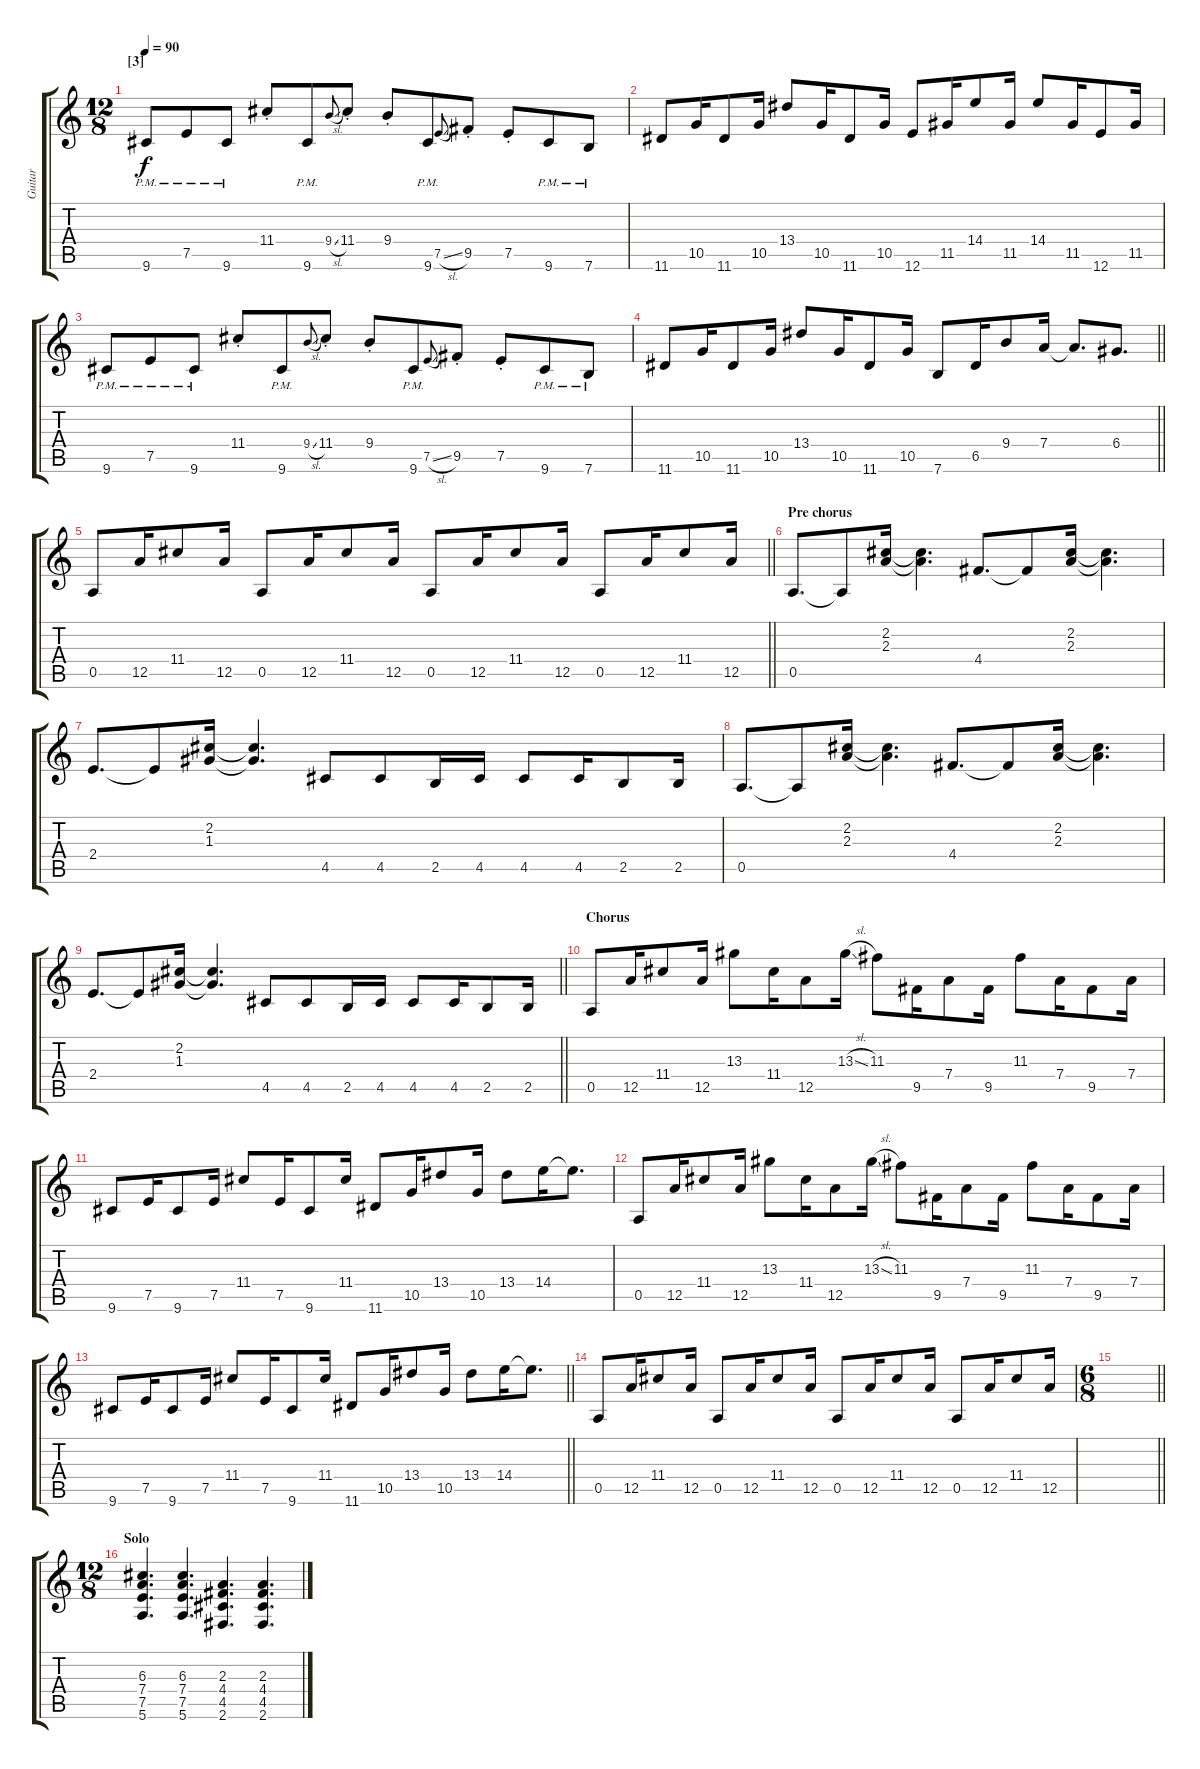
\track ("Guitar" "Guitar") {instrument electricguitarclean}
\staff {score tabs}
\tuning (E4 B3 G3 D3 A2 E2) {hide}
\ts (12 8)
\section ("" "[3]")
\tempo 90
\clef g2
\ks c
9.6{pm}.8{dy f} 7.5{pm}.8 9.6{pm}.8 11.4{st}.8 9.6{pm}.8 9.4{sl}.8{gr onbeat} 11.4{st}.8 9.4{st}.8 9.6{pm}.8 7.5{sl}.8{gr onbeat} 9.5{st}.8 7.5{st}.8 9.6{pm}.8 7.6{pm}.8 |
11.6.8{instrument overdrivenguitar} 10.5.16 11.6.8 10.5.16 13.4.8 10.5.16 11.6.8 10.5.16 12.6.8 11.5.16 14.4.8 11.5.16 14.4.8 11.5.16 12.6.8 11.5.16 |
9.6{pm}.8{instrument overdrivenguitar} 7.5{pm}.8 9.6{pm}.8 11.4{st}.8 9.6{pm}.8 9.4{sl}.8{gr onbeat} 11.4{st}.8 9.4{st}.8 9.6{pm}.8 7.5{sl}.8{gr onbeat} 9.5{st}.8 7.5{st}.8 9.6{pm}.8 7.6{pm}.8 |
\barLineRight lightlight
11.6.8{instrument overdrivenguitar} 10.5.16 11.6.8 10.5.16 13.4.8 10.5.16 11.6.8 10.5.16 7.6.8 6.5.16 9.4.8 7.4.16 7.4{t}.8{d} 6.4.8{d} |
\section ("" "")
\barLineRight lightlight
0.5.8{balance 2 instrument overdrivenguitar} 12.5.16 11.4.8 12.5.16 0.5.8 12.5.16 11.4.8 12.5.16 0.5.8 12.5.16 11.4.8 12.5.16 0.5.8 12.5.16 11.4.8 12.5.16 |
\section ("" "Pre chorus")
0.5.8{d} 0.5{t}.8 (2.2 2.3).16 (2.2{t} 2.3{t}).4{d} 4.4.8{d} 4.4{t}.8 (2.2 2.3).16 (2.2{t} 2.3{t}).4{d} |
2.4.8{d} 2.4{t}.8 (2.2 1.3).16 (2.2{t} 1.3{t}).4{d} 4.5.8 4.5.8 2.5.16 4.5.16 4.5.8 4.5.16 2.5.8 2.5.16 |
0.5.8{d} 0.5{t}.8 (2.2 2.3).16 (2.2{t} 2.3{t}).4{d} 4.4.8{d} 4.4{t}.8 (2.2 2.3).16 (2.2{t} 2.3{t}).4{d} |
\barLineRight lightlight
2.4.8{d} 2.4{t}.8 (2.2 1.3).16 (2.2{t} 1.3{t}).4{d} 4.5.8 4.5.8 2.5.16 4.5.16 4.5.8 4.5.16 2.5.8 2.5.16 |
\section ("" "Chorus")
0.5.8 12.5.16 11.4.8 12.5.16 13.3.8 11.4.16 12.5.8 13.3{sl}.16 11.3.8 9.5.16 7.4.8 9.5.16 11.3.8 7.4.16 9.5.8 7.4.16 |
9.6.8 7.5.16 9.6.8 7.5.16 11.4.8 7.5.16 9.6.8 11.4.16 11.6.8 10.5.16 13.4.8 10.5.16 13.4.8 14.4.16 14.4{t}.8{d} |
0.5.8 12.5.16 11.4.8 12.5.16 13.3.8 11.4.16 12.5.8 13.3{sl}.16 11.3.8 9.5.16 7.4.8 9.5.16 11.3.8 7.4.16 9.5.8 7.4.16 |
\barLineRight lightlight
9.6.8 7.5.16 9.6.8 7.5.16 11.4.8 7.5.16 9.6.8 11.4.16 11.6.8 10.5.16 13.4.8 10.5.16 13.4.8 14.4.16 14.4{t}.8{d} |
\section ("" "")
0.5.8{balance 2 instrument overdrivenguitar} 12.5.16 11.4.8 12.5.16 0.5.8 12.5.16 11.4.8 12.5.16 0.5.8 12.5.16 11.4.8 12.5.16 0.5.8 12.5.16 11.4.8 12.5.16 |
\ts (6 8)
\barLineRight lightlight
|
\ts (12 8)
\section ("" "Solo")
(6.3 7.4 7.5 5.6).4{d volume 10 balance 8} (6.3 7.4 7.5 5.6).4{d} (2.3 4.4 4.5 2.6).4{d} (2.3 4.4 4.5 2.6).4{d}
